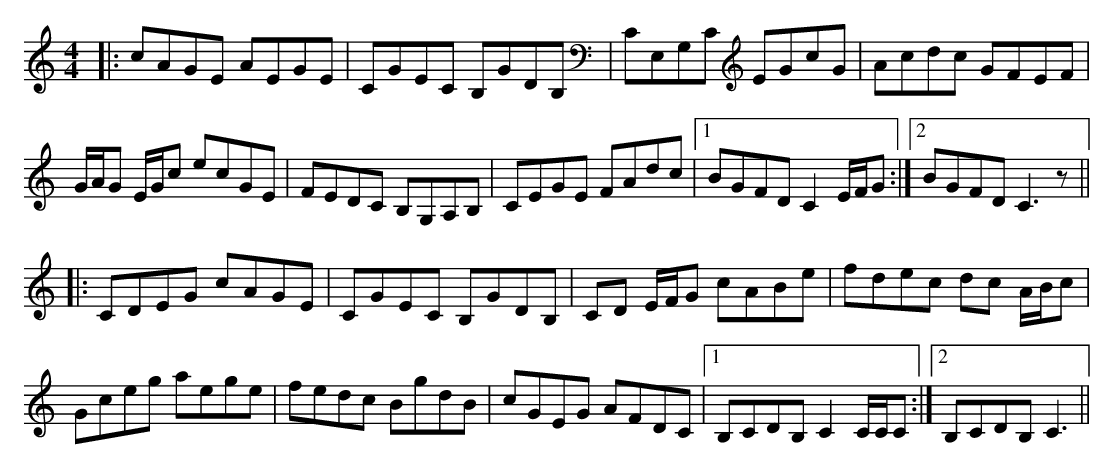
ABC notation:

X:1
M:4/4
K:C
|:cAGE AEGE|CGEC B,GDB,|CE,G,C EGcG|Acdc GFEF|
G/A/G E/G/c ecGE|FEDC B,G,A,B,|CEGE FAdc|1 BGFD C2 E/F/G:|2 BGFD C3 z||
|:CDEG cAGE|CGEC B,GDB,|CD E/F/G cABe|fdec dc A/B/c|
Gceg aege|fedc BgdB|cGEG AFDC|1 B,CDB, C2 C/C/C:|2 B,CDB, C3||
